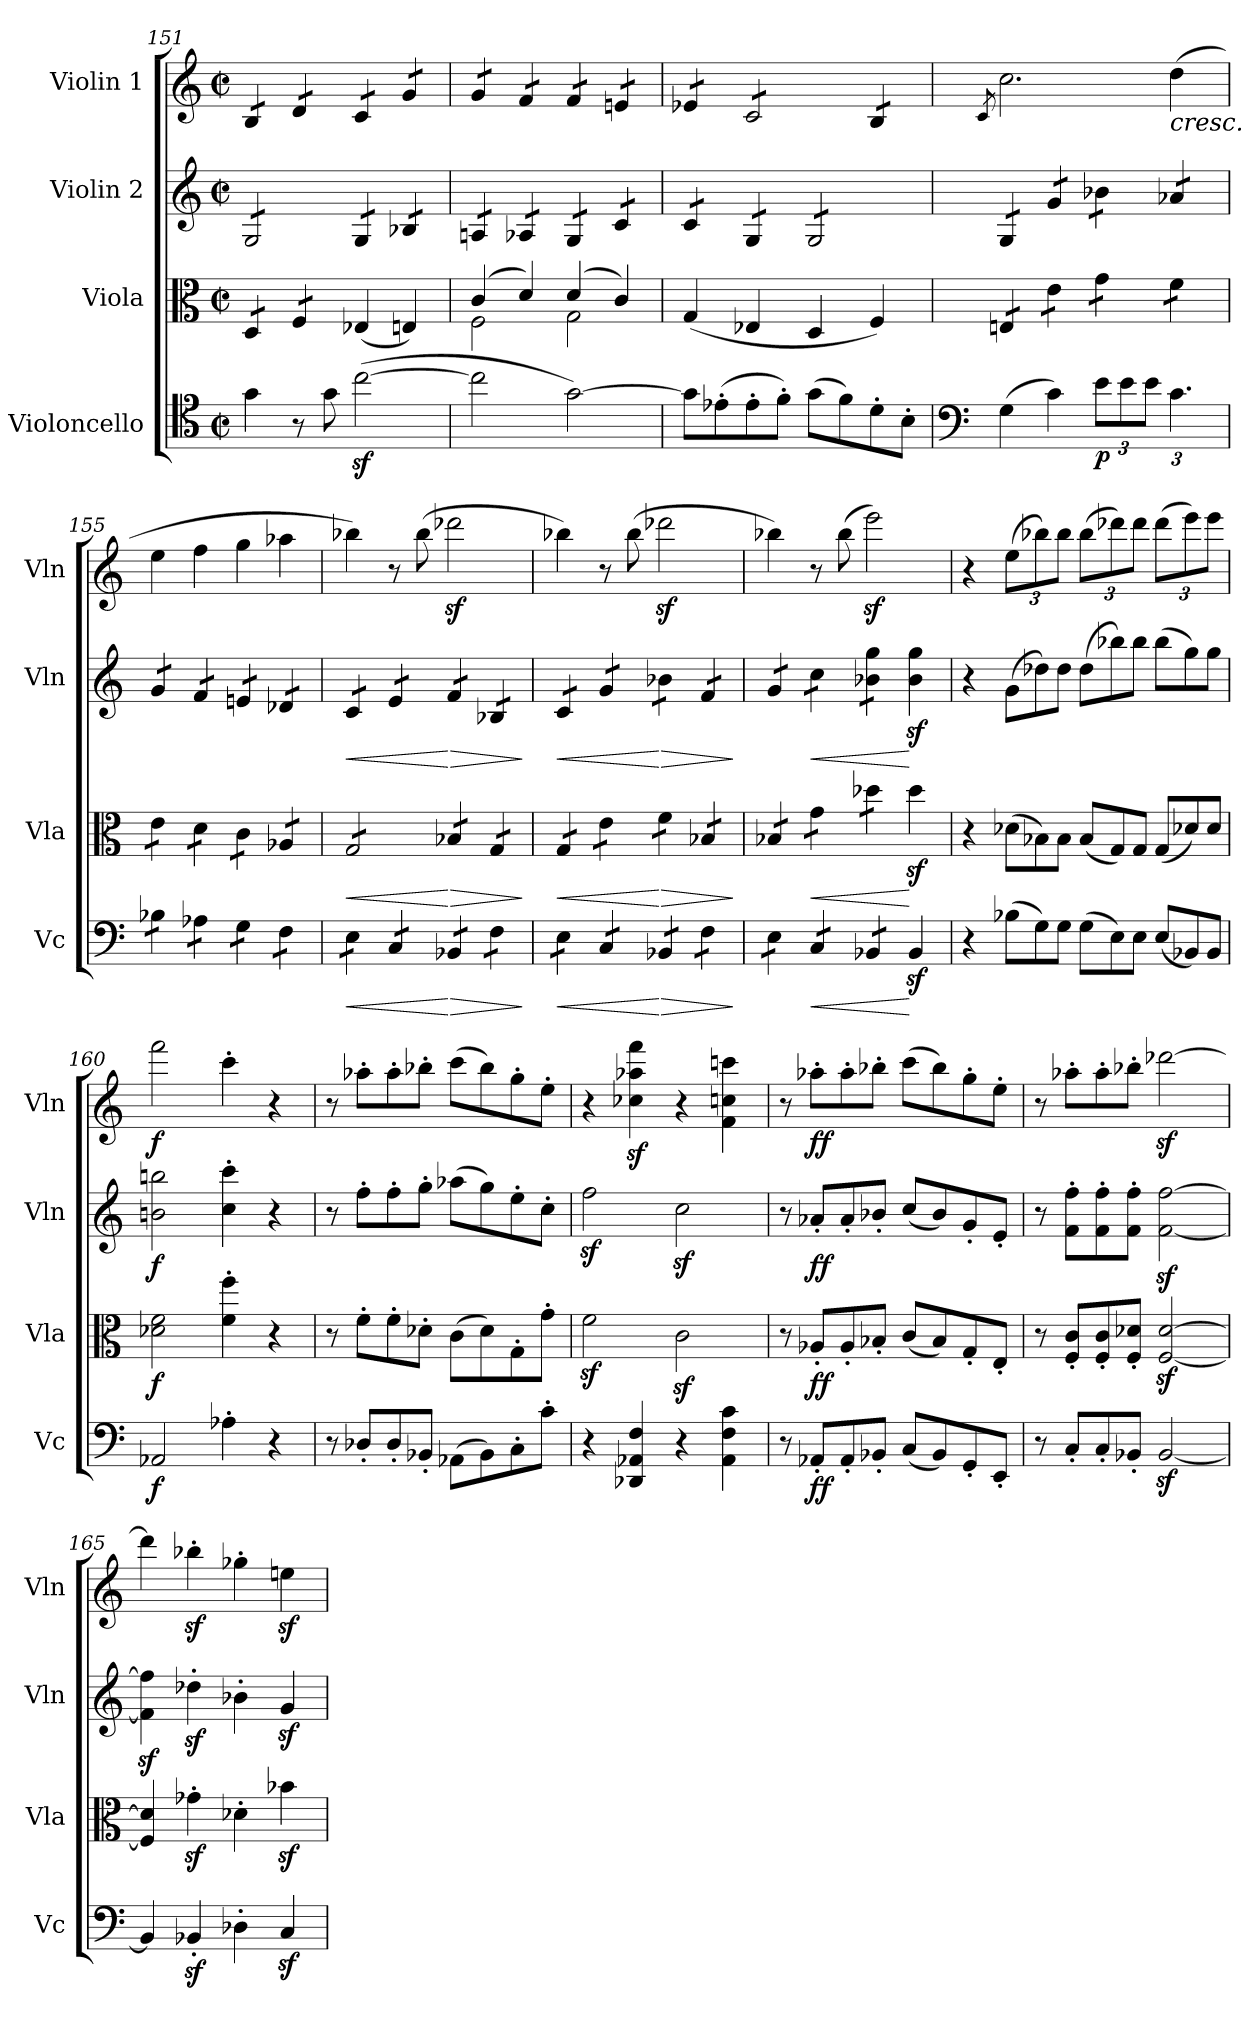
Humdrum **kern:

**kern	**dynam	**kern	**dynam	**kern	**dynam	**kern	**dynam
*part4	*part4	*part3	*part3	*part2	*part2	*part1	*part1
*staff4	*staff4	*staff3	*staff3	*staff2	*staff2	*staff1	*staff1
*I"Violoncello	*	*I"Viola	*	*I"Violin 2	*	*I"Violin 1	*
*I'Vc	*	*I'Vla	*	*I'Vln	*	*I'Vln	*
*clefC4	*	*clefC3	*	*clefG2	*	*clefG2	*
*k[]	*	*k[]	*	*k[]	*	*k[]	*
*M2/2	*	*M2/2	*	*M2/2	*	*M2/2	*
*met(c|)	*	*met(c|)	*	*met(c|)	*	*met(c|)	*
=151	=151	=151	=151	=151	=151	=151	=151
*	*	*tremolo	*	*	*	*	*
*	*	*	*	*tremolo	*	*	*
*	*	*	*	*	*	*tremolo	*
4g\	.	12D/L	.	12G/L	.	12B/L	.
.	.	12D/	.	12G/	.	12B/	.
.	.	12D/J	.	12G/	.	12B/J	.
8r	.	12F/L	.	12G/	.	12d/L	.
.	.	12F/	.	12G/	.	12d/	.
8g\	.	.	.	.	.	.	.
.	.	12F/J	.	12G/J	.	12d/J	.
*	*	*Xtremolo	*	*	*	*	*
(>[>2ccz<\	.	(4E-X/	.	12G/L	.	12c/L	.
.	.	.	.	12G/	.	12c/	.
.	.	.	.	12G/J	.	12c/J	.
.	.	4En/)	.	12B-X/L	.	12g/L	.
.	.	.	.	12B-X/	.	12g/	.
.	.	.	.	12B-X/J	.	12g/J	.
=152	=152	=152	=152	=152	=152	=152	=152
*	*	*^	*	*	*	*	*
2cc\]	.	(>4c/	2F\	.	12An/L	.	12g/L	.
.	.	.	.	.	12An/	.	12g/	.
.	.	.	.	.	12An/J	.	12g/J	.
.	.	4d/)	.	.	12A-X/L	.	12f/L	.
.	.	.	.	.	12A-X/	.	12f/	.
.	.	.	.	.	12A-X/J	.	12f/J	.
[>2g\)	.	(>4d/	2G\	.	12G/L	.	12f/L	.
.	.	.	.	.	12G/	.	12f/	.
.	.	.	.	.	12G/J	.	12f/J	.
.	.	4c/)	.	.	12c/L	.	12en/L	.
.	.	.	.	.	12c/	.	12en/	.
.	.	.	.	.	12c/J	.	12en/J	.
*	*	*v	*v	*	*	*	*	*
!!LO:LB:g=z
=153	=153	=153	=153	=153	=153	=153	=153
8g\L]	.	(4G/	.	12c/L	.	12e-X/L	.
.	.	.	.	12c/	.	12e-X/	.
(>8e-X'\	.	.	.	.	.	.	.
.	.	.	.	12c/J	.	12e-X/J	.
8e-'\	.	4E-X/	.	12G/L	.	12c/L	.
.	.	.	.	12G/	.	12c/	.
8f'\J)	.	.	.	.	.	.	.
.	.	.	.	12G/J	.	12c/	.
(>8g\L	.	4D/	.	12G/L	.	12c/	.
.	.	.	.	12G/	.	12c/	.
8f\)	.	.	.	.	.	.	.
.	.	.	.	12G/	.	12c/J	.
8d'\	.	4F/)	.	12G/	.	12B/L	.
.	.	.	.	12G/	.	12B/	.
8B'\J	.	.	.	.	.	.	.
.	.	.	.	12G/J	.	12B/J	.
*	*	*	*	*	*	*Xtremolo	*
=154	=154	=154	=154	=154	=154	=154	=154
*clefF4	*	*	*	*	*	*	*
.	.	.	.	.	.	8qc/	.
*	*	*tremolo	*	*	*	*	*
(>4G\	.	12En/L	.	12G/L	.	2.cc\	.
.	.	12En/	.	12G/	.	.	.
.	.	12En/J	.	12G/J	.	.	.
4c\)	.	12e\L	.	12g/L	.	.	.
.	.	12e\	.	12g/	.	.	.
.	.	12e\J	.	12g/J	.	.	.
*Xbrackettup	*	*	*	*	*	*	*
!	!LO:DY:b	!	!	!	!	!	!
12e\L	p	12g\L	.	12b-X\L	.	.	.
12e\	.	12g\	.	12b-X\	.	.	.
12e\J	.	12g\J	.	12b-X\J	.	.	.
!	!	!	!	!	!	!LO:TX:b:i:t=cresc.	!
6.c\	.	12f\L	.	12a-X/L	.	(4dd\	.
.	.	12f\	.	12a-X/	.	.	.
.	.	12f\J	.	12a-X/J	.	.	.
=155	=155	=155	=155	=155	=155	=155	=155
*tremolo	*	*	*	*	*	*	*
12B-X\L	.	12e\L	.	12g/L	.	4ee\	.
12B-X\	.	12e\	.	12g/	.	.	.
12B-X\J	.	12e\J	.	12g/J	.	.	.
12A-X\L	.	12d\L	.	12f/L	.	4ff\	.
12A-X\	.	12d\	.	12f/	.	.	.
12A-X\J	.	12d\J	.	12f/J	.	.	.
12G\L	.	12c\L	.	12en/L	.	4gg\	.
12G\	.	12c\	.	12en/	.	.	.
12G\J	.	12c\J	.	12en/J	.	.	.
12F\L	.	12A-X/L	.	12d-X/L	.	4aa-X\	.
12F\	.	12A-X/	.	12d-X/	.	.	.
12F\J	.	12A-X/J	.	12d-X/J	.	.	.
=156	=156	=156	=156	=156	=156	=156	=156
!	!LO:HP:b	!	!LO:HP:b	!	!LO:HP:b	!	!
12E\L	<	12G/L	<	12c/L	<	4bb-X\)	.
12E\	.	12G/	.	12c/	.	.	.
12E\J	.	12G/	.	12c/J	.	.	.
12C/L	.	12G/	.	12e/L	.	8r	.
12C/	.	12G/	.	12e/	.	.	.
.	.	.	.	.	.	(>8bb-\	.
12C/J	.	12G/J	.	12e/J	.	.	.
!	!LO:HP:n=1:b	!	!LO:HP:n=1:b	!	!LO:HP:n=1:b	!	!
12BB-X/L	[ >	12B-X/L	[ >	12f/L	[ >	2ddd-Xz<\	.
12BB-X/	.	12B-X/	.	12f/	.	.	.
12BB-X/J	.	12B-X/J	.	12f/J	.	.	.
12F\L	.	12G/L	.	12B-X/L	.	.	.
12F\	.	12G/	.	12B-X/	.	.	.
12F\J	.	12G/J	.	12B-X/J	.	.	.
.	]	.	]	.	]	.	.
=157	=157	=157	=157	=157	=157	=157	=157
!	!LO:HP:b	!	!LO:HP:b	!	!LO:HP:b	!	!
12E\L	<	12G/L	<	12c/L	<	4bb-X\)	.
12E\	.	12G/	.	12c/	.	.	.
12E\J	.	12G/J	.	12c/J	.	.	.
12C/L	.	12e\L	.	12g/L	.	8r	.
12C/	.	12e\	.	12g/	.	.	.
.	.	.	.	.	.	(>8bb-\	.
12C/J	.	12e\J	.	12g/J	.	.	.
!	!LO:HP:n=1:b	!	!LO:HP:n=1:b	!	!LO:HP:n=1:b	!	!
12BB-X/L	[ >	12f\L	[ >	12b-X\L	[ >	2ddd-Xz<\	.
12BB-X/	.	12f\	.	12b-X\	.	.	.
12BB-X/J	.	12f\J	.	12b-X\J	.	.	.
12F\L	.	12B-X/L	.	12f/L	.	.	.
12F\	.	12B-X/	.	12f/	.	.	.
12F\J	.	12B-X/J	.	12f/J	.	.	.
.	]	.	]	.	]	.	.
!!LO:LB:g=z
=158	=158	=158	=158	=158	=158	=158	=158
12E\L	.	12B-X/L	.	12g/L	.	4bb-X\)	.
12E\	.	12B-X/	.	12g/	.	.	.
12E\J	.	12B-X/J	.	12g/J	.	.	.
!	!LO:HP:b	!	!LO:HP:b	!	!LO:HP:b	!	!
12C/L	<	12g\L	<	12cc\L	<	8r	.
12C/	.	12g\	.	12cc\	.	.	.
.	.	.	.	.	.	(8bb-\	.
12C/J	.	12g\J	.	12cc\J	.	.	.
12BB-X/L	.	12dd-X\L	.	12b-X\ 12gg\L	.	2eeez<\)	.
12BB-X/	.	12dd-X\	.	12b-X\ 12gg\	.	.	.
12BB-X/J	.	12dd-X\J	.	12b-X\ 12gg\J	.	.	.
*	*	*	*	*Xtremolo	*	*	*
*	*	*Xtremolo	*	*	*	*	*
*Xtremolo	*	*	*	*	*	*	*
4BB-z</	[	4dd-z<\	[	4b-\z< 4gg\z<	[	.	.
=159	=159	=159	=159	=159	=159	=159	=159
4r	.	4r	.	4r	.	4r	.
*Xtuplet	*	*Xtuplet	*	*Xtuplet	*	*Xbrackettup	*
(>12B-X\L	.	(>12d-X\L	.	(12g\L	.	(>12ee\L	.
12G\)	.	12B-X\)	.	12dd-X\)	.	12bb-X\)	.
12G\J	.	12B-\J	.	12dd-\J	.	12bb-\J	.
(12G\L	.	(12B-/L	.	(>12dd-\L	.	(>12bb-\L	.
12E\)	.	12G/)	.	12bb-X\)	.	12ddd-X\)	.
12E\J	.	12G/J	.	12bb-\J	.	12ddd-\J	.
(<12E/L	.	(<12G/L	.	(>12bb-\L	.	(>12ddd-\L	.
12BB-X/)	.	12d-X/)	.	12gg\)	.	12eee\)	.
12BB-/J	.	12d-/J	.	12gg\J	.	12eee\J	.
=160	=160	=160	=160	=160	=160	=160	=160
!	!LO:DY:b	!	!LO:DY:b	!	!LO:DY:b	!	!LO:DY:b
2AA-X/	f	2d-X\ 2f\	f	2bn\ 2bbn\	f	2fff\	f
4A-X'\	.	4f\' 4ff\'	.	4cc\' 4ccc\'	.	4ccc'\	.
4r	.	4r	.	4r	.	4r	.
=161	=161	=161	=161	=161	=161	=161	=161
8r	.	8r	.	8r	.	8r	.
8D-X'/L	.	8f'\L	.	8ff'\L	.	8aa-X'\L	.
8D-'/	.	8f'\	.	8ff'\	.	8aa-'\	.
8BB-X'/J	.	8d-X'\J	.	8gg'\J	.	8bb-X'\J	.
(8AA-X\L	.	(8c\L	.	(>8aa-X\L	.	(>8ccc\L	.
8BB-\)	.	8d-\)	.	8gg\)	.	8bb-\)	.
8C'\	.	8G'\	.	8ee'\	.	8gg'\	.
8c'\J	.	8g'\J	.	8cc'\J	.	8ee'\J	.
=162	=162	=162	=162	=162	=162	=162	=162
4r	.	2fz<\	.	2ffz<\	.	4r	.
4DD-X/ 4AA-X/ 4F/	.	.	.	.	.	4cc-X\z< 4aa-X\z< 4fff\z<	.
4r	.	2cz<\	.	2ccz<\	.	4r	.
4AA-\ 4F\ 4c\	.	.	.	.	.	4f\ 4ccn\ 4cccn\	.
!!LO:LB:g=z
=163	=163	=163	=163	=163	=163	=163	=163
8r	.	8r	.	8r	.	8r	.
!	!LO:DY:b	!	!LO:DY:b	!	!LO:DY:b	!	!LO:DY:b
8AA-X'/L	ff	8A-X'/L	ff	8a-X'/L	ff	8aa-X'\L	ff
8AA-'/	.	8A-'/	.	8a-'/	.	8aa-'\	.
8BB-X'/J	.	8B-X'/J	.	8b-X'/J	.	8bb-X'\J	.
(8C/L	.	(8c/L	.	(<8cc/L	.	(8ccc\L	.
8BB-/)	.	8B-/)	.	8b-/)	.	8bb-\)	.
8GG'/	.	8G'/	.	8g'/	.	8gg'\	.
8EE'/J	.	8E'/J	.	8e'/J	.	8ee'\J	.
=164	=164	=164	=164	=164	=164	=164	=164
8r	.	8r	.	8r	.	8r	.
8C'/L	.	8F/' 8c/'L	.	8f\' 8ff\'L	.	8aa-X'\L	.
8C'/	.	8F/' 8c/'	.	8f\' 8ff\'	.	8aa-'\	.
8BB-X'/J	.	8F/' 8d-X/'J	.	8f\' 8ff\'J	.	8bb-X'\J	.
[<2BB-z</	.	[2F/z< [2d-/z<	.	[<2f\z< [>2ff\z<	.	[2ddd-Xz<\	.
=165	=165	=165	=165	=165	=165	=165	=165
4BB-/]	.	4F/] 4d-/]	.	4f\]z< 4ff\]z<	.	4ddd-\]	.
4BB-Xz<'/	.	4g-Xz<'\	.	4dd-Xz<'\	.	4bb-Xz<'\	.
4D-X'\	.	4d-X'\	.	4b-X'\	.	4gg-X'\	.
4Cz</	.	4b-Xz<\	.	4gz</	.	4eenz<\	.
=	=	=	=	=	=	=	=
*-	*-	*-	*-	*-	*-	*-	*-
